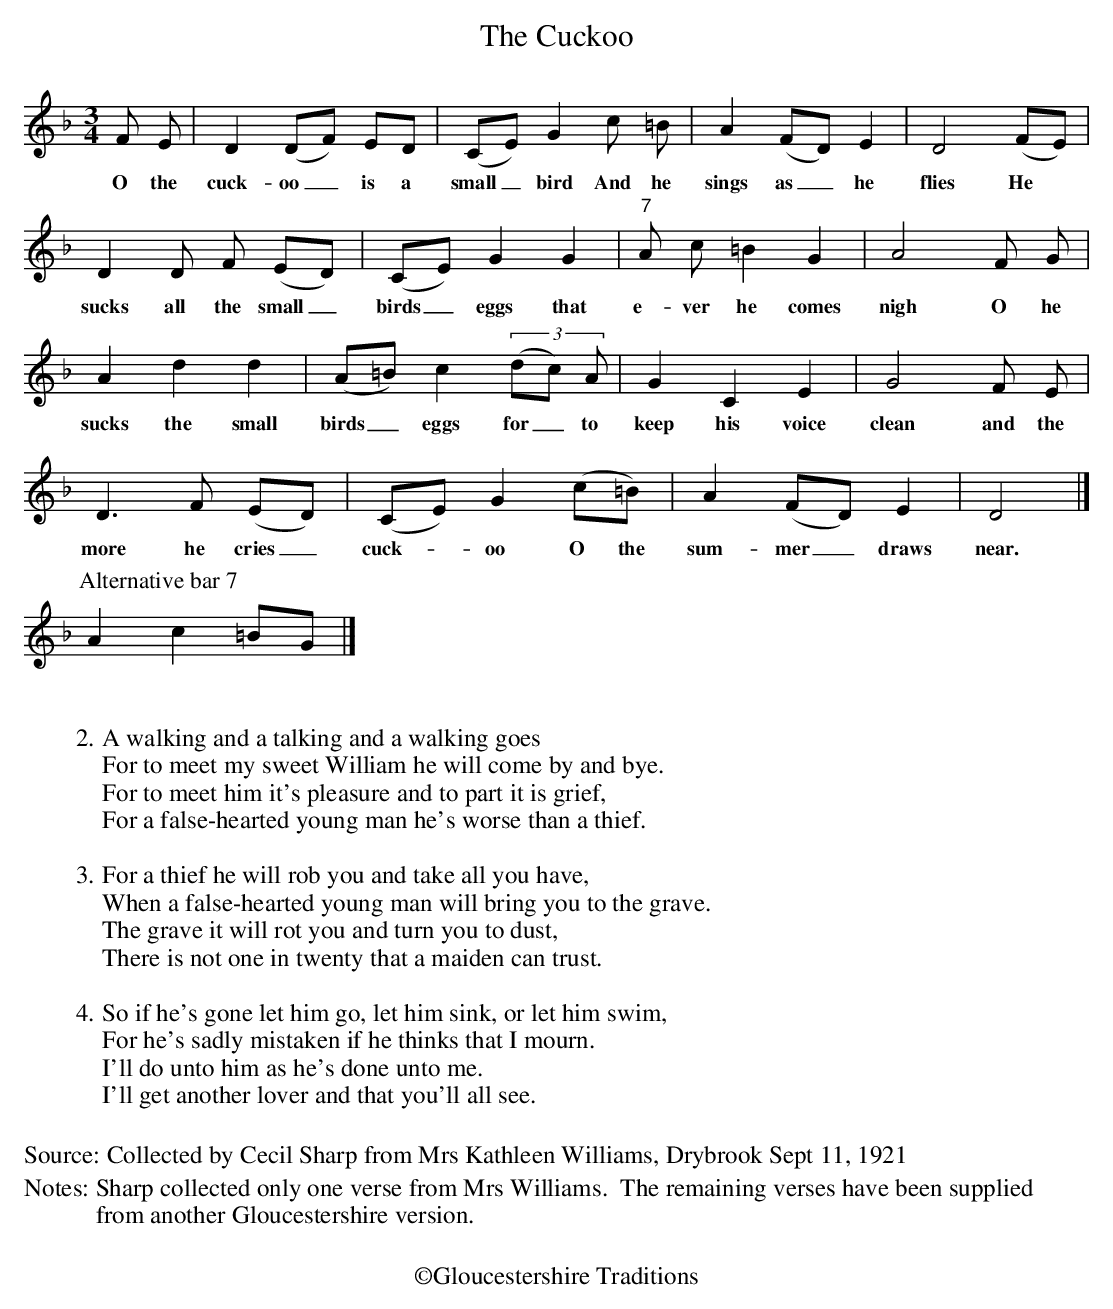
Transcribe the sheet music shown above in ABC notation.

X:1
T:The Cuckoo
M:3/4
L:1/8
K:Dm
F E | D2 (DF) ED | (CE) G2 c =B | A2 (FD) E2 | D4 (FE) |
w:O the cuck-oo_ is a small_ bird And he sings as_ he flies He
D2 D F (ED) | (CE) G2 G2 | "^7" A c =B2 G2 | A4 F G |
w:sucks all the small_ birds_ eggs that e-ver he comes nigh O he
A2 d2 d2 | (A=B) c2 (3(dc) A | G2 C2 E2 | G4 F E |
w:sucks the small birds_ eggs for_ to keep his voice clean and the
D3 F (ED) | (CE) G2 (c=B) | A2 (FD) E2 | D4 |]
w:more he cries_ cuck-_oo O the sum-mer_ draws near.
[P:Alternative bar 7] A2 c2 =BG |]
W:
W:2. A walking and a talking and a walking goes
W:For to meet my sweet William he will come by and bye.
W:For to meet him it's pleasure and to part it is grief,
W:For a false-hearted young man he's worse than a thief.
W:
W:3. For a thief he will rob you and take all you have,
W:When a false-hearted young man will bring you to the grave.
W:The grave it will rot you and turn you to dust,
W:There is not one in twenty that a maiden can trust.
W:
W:4. So if he's gone let him go, let him sink, or let him swim,
W:For he's sadly mistaken if he thinks that I mourn.
W:I'll do unto him as he's done unto me.
W:I'll get another lover and that you'll all see.
W:
